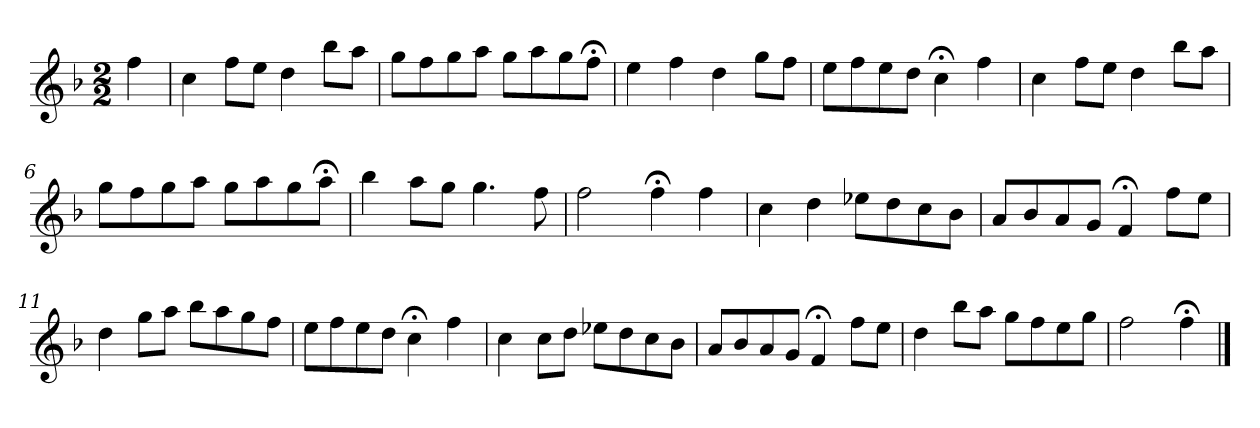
**kern
*part1
*staff1
*k[b-]
*F:
*M2/2
*MM120
=
4ff
=1
4cc
8ffL
8eeJ
4dd
8bb-L
8aaJ
=2
8ggL
8ff
8gg
8aaJ
8ggL
8aa
8gg
8ff;<J
=3
4ee
4ff
4dd
8ggL
8ffJ
=4
8eeL
8ff
8ee
8ddJ
4cc;<
4ff
=5
4cc
8ffL
8eeJ
4dd
8bb-L
8aaJ
=6
8ggL
8ff
8gg
8aaJ
8ggL
8aa
8gg
8aa;<J
=7
4bb-
8aaL
8ggJ
4.gg
8ff
=8
2ff
4ff;<
4ff
=9
4cc
4dd
8ee-XL
8dd
8cc
8b-J
=10
8aL
8b-
8a
8gJ
4f;<
8ffL
8eeJ
=11
4dd
8ggL
8aaJ
8bb-L
8aa
8gg
8ffJ
=12
8eeL
8ff
8ee
8ddJ
4cc;<
4ff
=13
4cc
8ccL
8ddJ
8ee-XL
8dd
8cc
8b-J
=14
8aL
8b-
8a
8gJ
4f;<
8ffL
8eeJ
=15
4dd
8bb-L
8aaJ
8ggL
8ff
8ee
8ggJ
=16
2ff
4ff;<
==
*-
